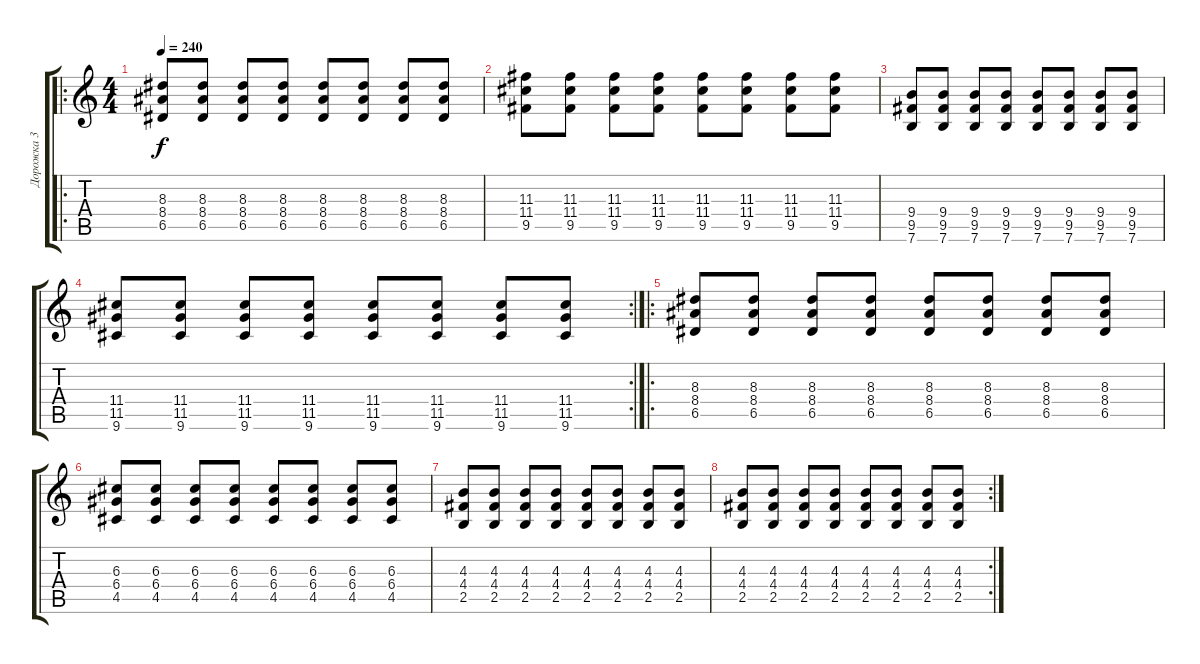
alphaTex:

\track ("Дорожка 3" "Дорожка 3") {instrument distortionguitar}
\staff {score tabs}
\tuning (E4 B3 G3 D3 A2 E2) {hide}
\ro
\ts (4 4)
\tempo 240
\clef g2
\ks c
(8.3 8.4 6.5).8{dy f} (8.3 8.4 6.5).8 (8.3 8.4 6.5).8 (8.3 8.4 6.5).8 (8.3 8.4 6.5).8 (8.3 8.4 6.5).8 (8.3 8.4 6.5).8 (8.3 8.4 6.5).8 |
(11.3 11.4 9.5).8 (11.3 11.4 9.5).8 (11.3 11.4 9.5).8 (11.3 11.4 9.5).8 (11.3 11.4 9.5).8 (11.3 11.4 9.5).8 (11.3 11.4 9.5).8 (11.3 11.4 9.5).8 |
(9.4 9.5 7.6).8 (9.4 9.5 7.6).8 (9.4 9.5 7.6).8 (9.4 9.5 7.6).8 (9.4 9.5 7.6).8 (9.4 9.5 7.6).8 (9.4 9.5 7.6).8 (9.4 9.5 7.6).8 |
\rc 2
(11.4 11.5 9.6).8 (11.4 11.5 9.6).8 (11.4 11.5 9.6).8 (11.4 11.5 9.6).8 (11.4 11.5 9.6).8 (11.4 11.5 9.6).8 (11.4 11.5 9.6).8 (11.4 11.5 9.6).8 |
\ro
(8.3 8.4 6.5).8 (8.3 8.4 6.5).8 (8.3 8.4 6.5).8 (8.3 8.4 6.5).8 (8.3 8.4 6.5).8 (8.3 8.4 6.5).8 (8.3 8.4 6.5).8 (8.3 8.4 6.5).8 |
(6.3 6.4 4.5).8 (6.3 6.4 4.5).8 (6.3 6.4 4.5).8 (6.3 6.4 4.5).8 (6.3 6.4 4.5).8 (6.3 6.4 4.5).8 (6.3 6.4 4.5).8 (6.3 6.4 4.5).8 |
(4.3 4.4 2.5).8 (4.3 4.4 2.5).8 (4.3 4.4 2.5).8 (4.3 4.4 2.5).8 (4.3 4.4 2.5).8 (4.3 4.4 2.5).8 (4.3 4.4 2.5).8 (4.3 4.4 2.5).8 |
\rc 2
(4.3 4.4 2.5).8 (4.3 4.4 2.5).8 (4.3 4.4 2.5).8 (4.3 4.4 2.5).8 (4.3 4.4 2.5).8 (4.3 4.4 2.5).8 (4.3 4.4 2.5).8 (4.3 4.4 2.5).8
